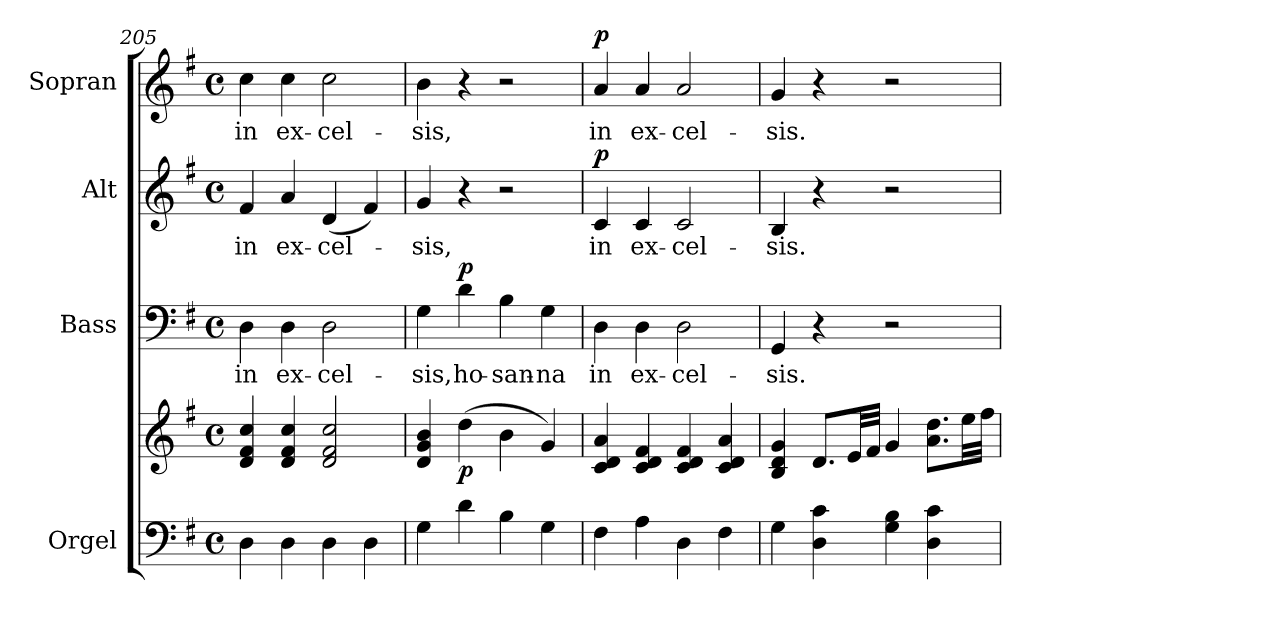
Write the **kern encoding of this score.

**kern	**kern	**dynam	**kern	**text	**dynam	**kern	**text	**dynam	**kern	**text	**dynam
*part4	*part4	*part4	*part3	*part3	*part3	*part2	*part2	*part2	*part1	*part1	*part1
*staff5	*staff4	*staff4/5	*staff3	*staff3	*staff3	*staff2	*staff2	*staff2	*staff1	*staff1	*staff1
*I"Orgel	*	*	*I"Bass	*	*	*I"Alt	*	*	*I"Sopran	*	*
*I'Org.	*	*	*I'B.	*	*	*I'A.	*	*	*I'S.	*	*
*clefF4	*clefG2	*	*clefF4	*	*	*clefG2	*	*	*clefG2	*	*
*k[f#]	*k[f#]	*	*k[f#]	*	*	*k[f#]	*	*	*k[f#]	*	*
*G:	*G:	*	*G:	*	*	*G:	*	*	*G:	*	*
*M4/4	*M4/4	*	*M4/4	*	*	*M4/4	*	*	*M4/4	*	*
*met(c)	*met(c)	*	*met(c)	*	*	*met(c)	*	*	*met(c)	*	*
=205	=205	=205	=205	=205	=205	=205	=205	=205	=205	=205	=205
!	!	!	!	!LO:LY:b	!	!	!LO:LY:b	!	!	!LO:LY:b	!
4D\	4d/ 4f#/ 4cc/	.	4D\	in	.	4f#/	in	.	4cc\	in	.
!	!	!	!	!LO:LY:b	!	!	!LO:LY:b	!	!	!LO:LY:b	!
4D\	4d/ 4f#/ 4cc/	.	4D\	ex-	.	4a/	ex-	.	4cc\	ex-	.
!	!	!	!	!LO:LY:b	!	!	!LO:LY:b	!	!	!LO:LY:b	!
4D\	2d/ 2f#/ 2cc/	.	2D\	-cel-	.	(<4d/	-cel-	.	2cc\	-cel-	.
4D\	.	.	.	.	.	4f#/)	.	.	.	.	.
=206	=206	=206	=206	=206	=206	=206	=206	=206	=206	=206	=206
!	!	!	!	!LO:LY:b	!	!	!LO:LY:b	!	!	!LO:LY:b	!
4G\	4d/ 4g/ 4b/	.	4G\	-sis,	.	4g/	-sis,	.	4b\	-sis,	.
!	!	!LO:DY:b	!	!LO:LY:b	!LO:DY:a	!	!	!	!	!	!
4d\	(>4dd\	p	4d\	ho-	p	4r	.	.	4r	.	.
!	!	!	!	!LO:LY:b	!	!	!	!	!	!	!
4B\	4b\	.	4B\	-san-	.	2r	.	.	2r	.	.
!	!	!	!	!LO:LY:b	!	!	!	!	!	!	!
4G\	4g/)	.	4G\	-na	.	.	.	.	.	.	.
!!LO:LB:g=z
=207	=207	=207	=207	=207	=207	=207	=207	=207	=207	=207	=207
!	!	!	!	!LO:LY:b	!	!	!LO:LY:b	!LO:DY:a	!	!LO:LY:b	!LO:DY:a
4F#\	4c/ 4d/ 4a/	.	4D\	in	.	4c/	in	p	4a/	in	p
!	!	!	!	!LO:LY:b	!	!	!LO:LY:b	!	!	!LO:LY:b	!
4A\	4c/ 4d/ 4f#/	.	4D\	ex-	.	4c/	ex-	.	4a/	ex-	.
!	!	!	!	!LO:LY:b	!	!	!LO:LY:b	!	!	!LO:LY:b	!
4D\	4c/ 4d/ 4f#/	.	2D\	-cel-	.	2c/	-cel-	.	2a/	-cel-	.
4F#\	4c/ 4d/ 4a/	.	.	.	.	.	.	.	.	.	.
=208	=208	=208	=208	=208	=208	=208	=208	=208	=208	=208	=208
!	!	!	!	!LO:LY:b	!	!	!LO:LY:b	!	!	!LO:LY:b	!
4G\	4B/ 4d/ 4g/	.	4GG/	-sis.	.	4B/	-sis.	.	4g/	-sis.	.
4D\ 4c\	8.d/L	.	4r	.	.	4r	.	.	4r	.	.
.	32e/LL	.	.	.	.	.	.	.	.	.	.
.	32f#/JJJ	.	.	.	.	.	.	.	.	.	.
4G\ 4B\	4g/	.	2r	.	.	2r	.	.	2r	.	.
4D\ 4c\	8.a\ 8.dd\L	.	.	.	.	.	.	.	.	.	.
.	32ee\LL	.	.	.	.	.	.	.	.	.	.
.	32ff#\JJJ	.	.	.	.	.	.	.	.	.	.
=	=	=	=	=	=	=	=	=	=	=	=
*-	*-	*-	*-	*-	*-	*-	*-	*-	*-	*-	*-
